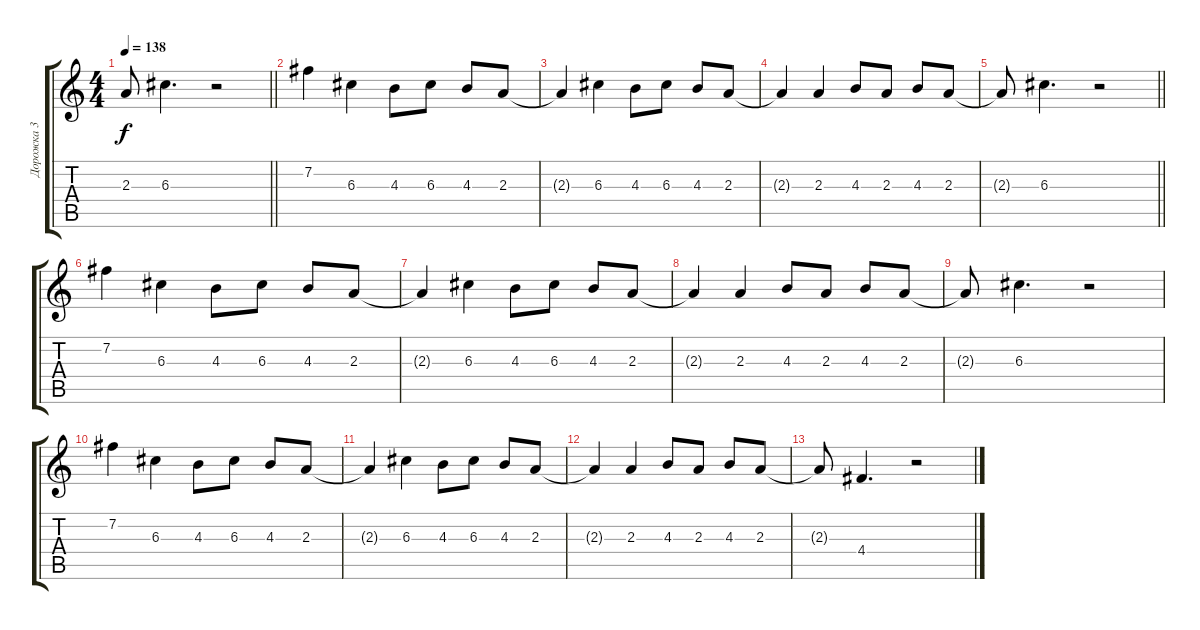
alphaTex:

\track ("Дорожка 3" "Дорожка 3") {instrument overdrivenguitar}
\staff {score tabs}
\tuning (E4 B3 G3 D3 A2 E2) {hide}
\ts (4 4)
\tempo 138
\clef g2
\barLineRight lightlight
\ks c
2.3{t}.8{dy f} 6.3.4{d} r.2 |
7.2.4 6.3.4 4.3.8 6.3.8 4.3.8 2.3.8 |
2.3{t}.4 6.3.4 4.3.8 6.3.8 4.3.8 2.3.8 |
2.3{t}.4 2.3.4 4.3.8 2.3.8 4.3.8 2.3.8 |
\barLineRight lightlight
2.3{t}.8 6.3.4{d} r.2 |
7.2.4 6.3.4 4.3.8 6.3.8 4.3.8 2.3.8 |
2.3{t}.4 6.3.4 4.3.8 6.3.8 4.3.8 2.3.8 |
2.3{t}.4 2.3.4 4.3.8 2.3.8 4.3.8 2.3.8 |
2.3{t}.8 6.3.4{d} r.2 |
7.2.4 6.3.4 4.3.8 6.3.8 4.3.8 2.3.8 |
2.3{t}.4 6.3.4 4.3.8 6.3.8 4.3.8 2.3.8 |
2.3{t}.4 2.3.4 4.3.8 2.3.8 4.3.8 2.3.8 |
2.3{t}.8 4.4.4{d} r.2
